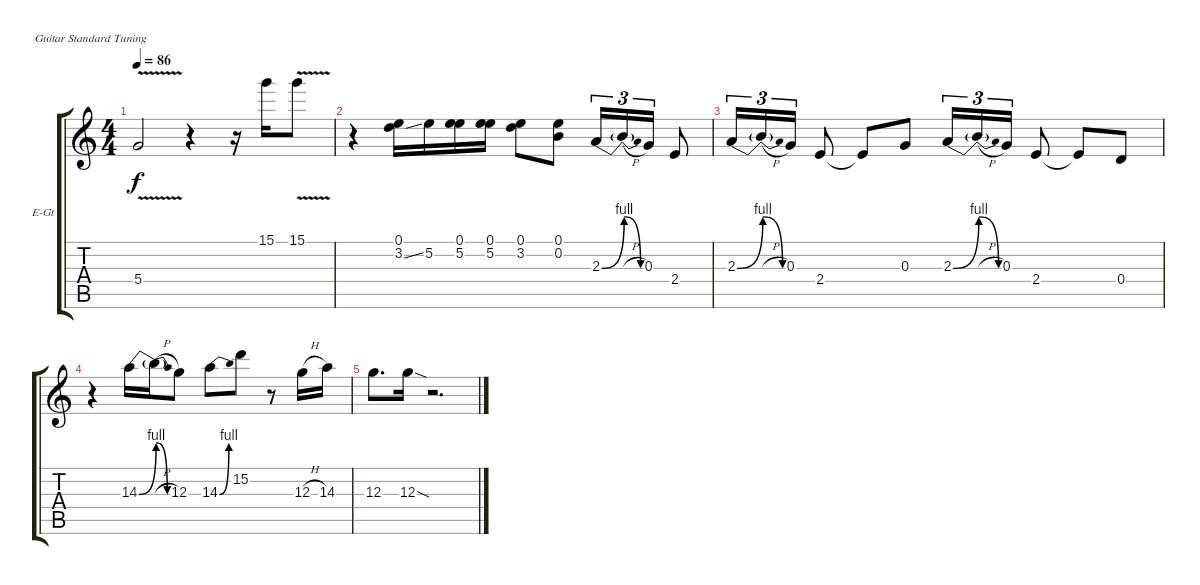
\bracketExtendMode groupsimilarinstruments
\firstSystemTrackNameOrientation horizontal
\otherSystemsTrackNameOrientation horizontal
\track ("David Gilmour" "E-Gt") {multiBarRest instrument distortionguitar}
\staff {score tabs}
\tuning (E4 B3 G3 D3 A2 E2)
\ts (4 4)
\tempo 86
\clef g2
\ks c
5.4{v}.2{dy f} r.4 r.16 15.1.16 15.1{v}.8 |
r.4 (0.1 3.2{ss}).16 5.2.16 (0.1 5.2).16 (0.1 5.2).16 (0.1 3.2).8 (0.1 0.2).8 2.3{be (bend 0 0 60 4)}.16{tu (3 2)} 2.3{be (release 0 4 15 0) h t}.16{tu (3 2)} 0.3.16{tu (3 2)} 2.4.8 |
2.3{be (bend 0 0 60 4)}.16{tu (3 2)} 2.3{be (release 0 4 15 0) h t}.16{tu (3 2)} 0.3.16{tu (3 2)} 2.4.8 2.4{t}.8 0.3.8 2.3{be (bend 0 0 60 4)}.16{tu (3 2)} 2.3{be (release 0 4 15 0) h t}.16{tu (3 2)} 0.3.16{tu (3 2)} 2.4.8 2.4{t}.8 0.4.8 |
r.4 14.3{be (bend 0 0 60 4)}.16 14.3{be (release 0 4 15 0) h t}.16 12.3.8 14.3{be (bend 0 0 60 4)}.8 15.2.8 r.8 12.3{h}.16 14.3.16 |
12.3.8{d} 12.3{sod}.16 r.2{d}
